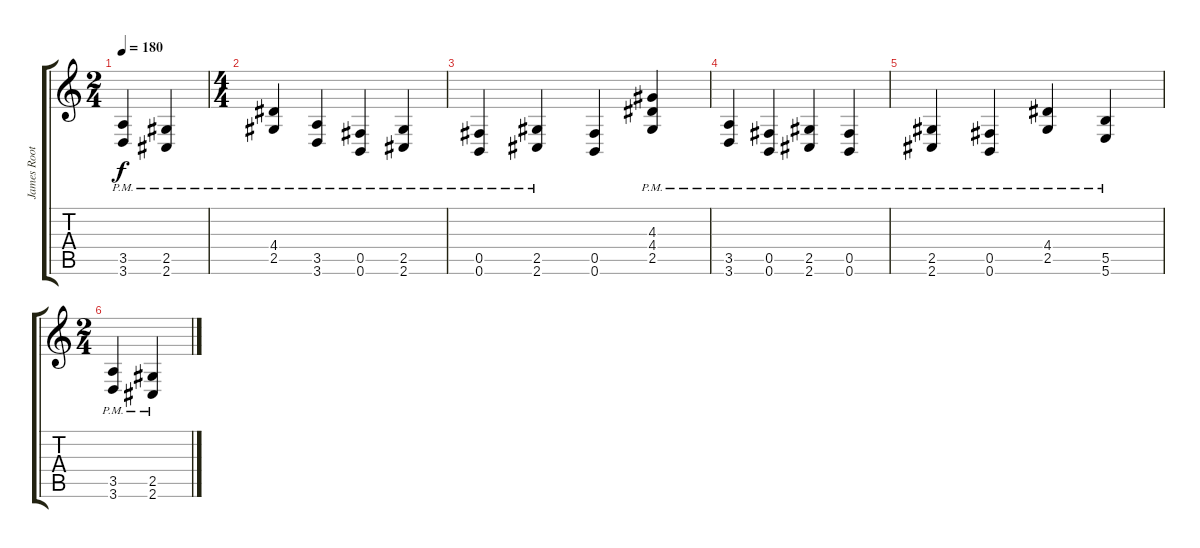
\track ("James Roots" "James Root") {instrument distortionguitar}
\staff {score tabs}
\tuning (Db4 Ab3 E3 B2 Gb2 B1) {hide}
\ts (2 4)
\tempo 180
\clef g2
\ks c
(3.5{pm} 3.6{pm}).4{dy f} (2.5{pm} 2.6{pm}).4 |
\ts (4 4)
(4.4{pm} 2.5{pm}).4 (3.5{pm} 3.6{pm}).4 (0.5{pm} 0.6{pm}).4 (2.5{pm} 2.6{pm}).4 |
(0.5{pm} 0.6{pm}).4 (2.5{pm} 2.6{pm}).4 (0.5 0.6).4 (4.3{pm} 4.4{pm} 2.5{pm}).4 |
(3.5{pm} 3.6{pm}).4 (0.5{pm} 0.6{pm}).4 (2.5{pm} 2.6{pm}).4 (0.5{pm} 0.6{pm}).4 |
(2.5{pm} 2.6{pm}).4 (0.5{pm} 0.6{pm}).4 (4.4{pm} 2.5{pm}).4 (5.5{pm} 5.6{pm}).4 |
\ts (2 4)
(3.5{pm} 3.6{pm}).4 (2.5{pm} 2.6{pm}).4
